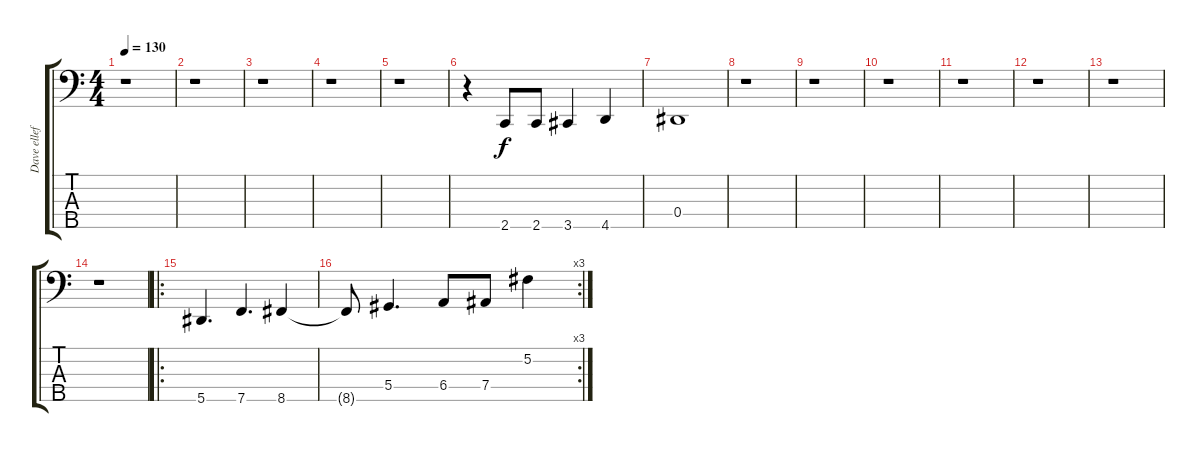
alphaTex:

\track ("Dave ellefson" "Dave ellef") {instrument electricbasspick}
\staff {score tabs}
\tuning (Gb2 Db2 Ab1 Eb1 Bb0) {hide}
\ts (4 4)
\tempo 130
\clef f4
\ks c
r.1{dy f} |
r.1 |
r.1 |
r.1 |
r.1 |
r.4 2.5.8 2.5.8 3.5.4 4.5.4 |
0.4.1 |
r.1 |
r.1 |
r.1 |
r.1 |
r.1 |
r.1 |
r.1 |
\ro
5.5.4{d} 7.5.4{d} 8.5.4 |
\rc 3
8.5{t}.8 5.4.4{d} 6.4.8 7.4.8 5.2.4
